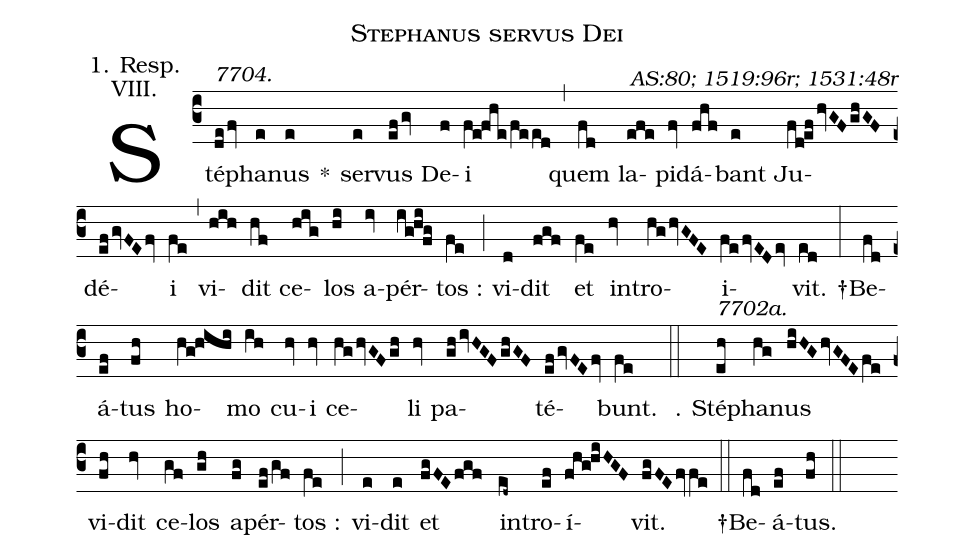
name: Stephanus servus Dei;
commentary: AS:80; 1519:96r; 1531:48r;
annotation: 1. Resp.;
annotation: VIII.;
%%
(c3) <alt>7704.</alt>Sté(defv)pha(e)nus(e) *() ser(e)vus(efgv) De(f)i(fe!fhe/feed) (,) quem(fd) la(efe)pi(fv)dá(fhf)bant(e) Ju(fd!efhvGFghGF)dé(efgvFEfv)i(fe) (,) vi(hih)dit(hf) ce(hig)los(hi) a(iv)pér(ig!hi!fg)tos~:(fe) (;) vi(d)dit(fgf) et(fe) in(hv)tro(hghvGFE)i(fefvEDev)vit.(ed) (:) †Be(fd)á(ef)tus(fh) ho(hg!hihi)mo(ih) cu(hv)i(hv) ce(hghvGFgh)li(hv) pa(ghivHGFghGF)té(efgvFEfv)bunt.(fe) (::)

<alt>7702a.</alt>℣. Sté(eh)pha(hg)nus(hiHGhvGFEfe) vi(fh)dit(hv) ce(gf)los(gh) a(fg)pér(ef/gf)tos~:(fe) (;) vi(e)dit(e) et(fgFEfgf) in(ed~)tro(ef)í(fhg!hiHGF)vit.(fgFEfvfe) (::)

†Be(fd)á(ef)tus.(fh) (::)
